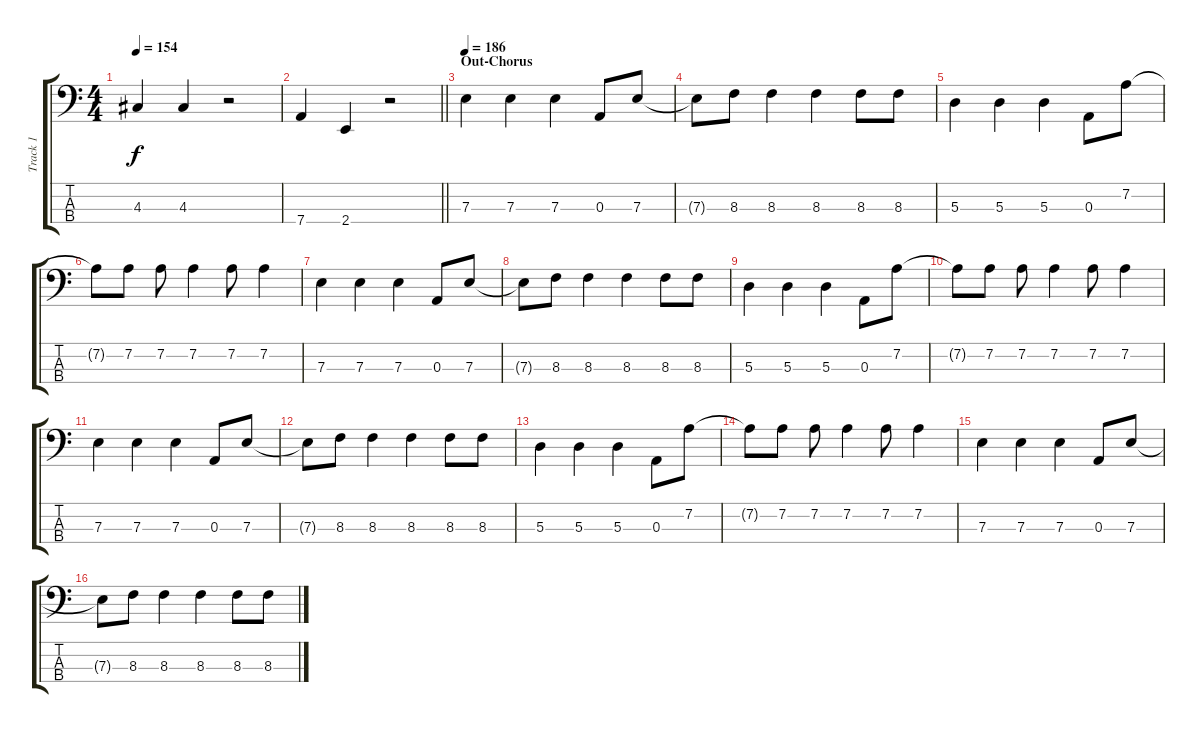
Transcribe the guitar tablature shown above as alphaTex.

\track ("Track 1" "Track 1") {instrument electricbasspick}
\staff {score tabs}
\tuning (G2 D2 A1 D1) {hide}
\ts (4 4)
\tempo 154
\clef f4
\ks c
4.3.4{dy f} 4.3.4 r.2 |
\barLineRight lightlight
7.4.4 2.4.4 r.2 |
\section ("" "Out-Chorus")
\tempo 186
7.3.4 7.3.4 7.3.4 0.3.8 7.3.8 |
7.3{t}.8 8.3.8 8.3.4 8.3.4 8.3.8 8.3.8 |
5.3.4 5.3.4 5.3.4 0.3.8 7.2.8 |
7.2{t}.8 7.2.8 7.2.8 7.2.4 7.2.8 7.2.4 |
7.3.4 7.3.4 7.3.4 0.3.8 7.3.8 |
7.3{t}.8 8.3.8 8.3.4 8.3.4 8.3.8 8.3.8 |
5.3.4 5.3.4 5.3.4 0.3.8 7.2.8 |
7.2{t}.8 7.2.8 7.2.8 7.2.4 7.2.8 7.2.4 |
7.3.4 7.3.4 7.3.4 0.3.8 7.3.8 |
7.3{t}.8 8.3.8 8.3.4 8.3.4 8.3.8 8.3.8 |
5.3.4 5.3.4 5.3.4 0.3.8 7.2.8 |
7.2{t}.8 7.2.8 7.2.8 7.2.4 7.2.8 7.2.4 |
7.3.4 7.3.4 7.3.4 0.3.8 7.3.8 |
7.3{t}.8 8.3.8 8.3.4 8.3.4 8.3.8 8.3.8
